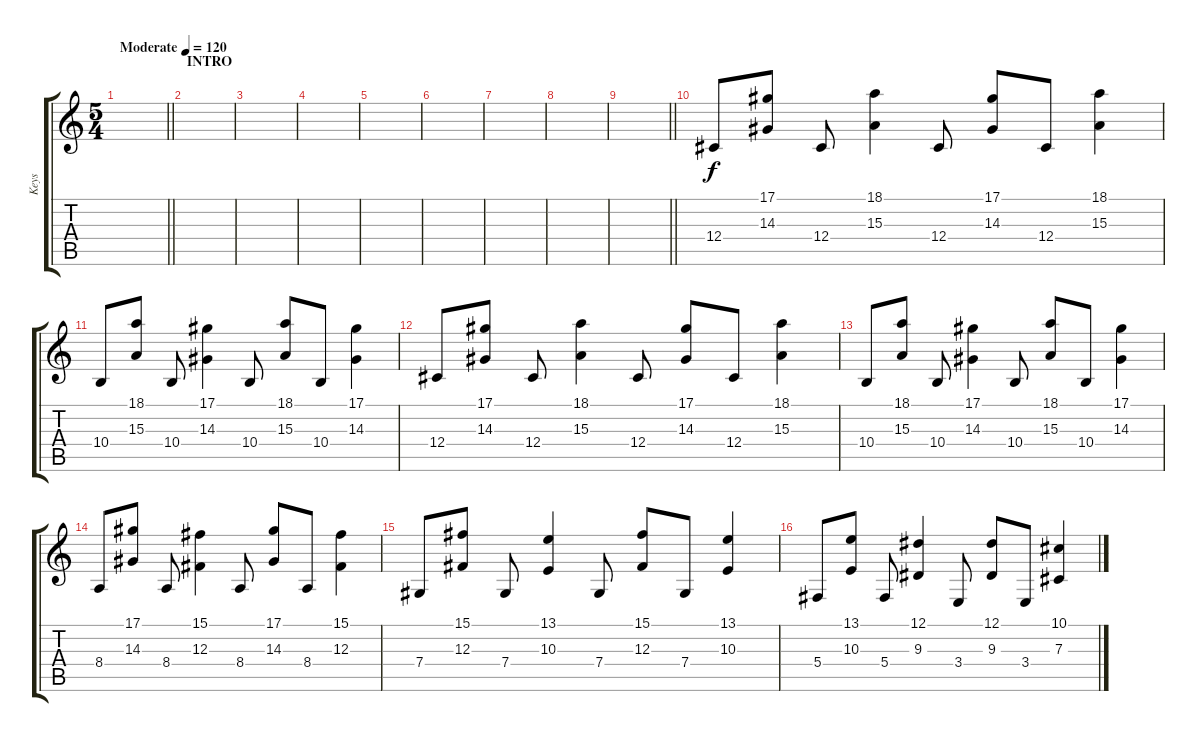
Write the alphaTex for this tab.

\track ("Keys" "Keys") {instrument lead2sawtooth}
\staff {score tabs}
\tuning (Eb4 Bb3 Gb3 Db3 Ab2 Eb2) {hide}
\ts (5 4)
\tempo (120 "Moderate")
\clef g2
\barLineRight lightlight
\ks c
|
\section ("" "INTRO")
|
|
|
|
|
|
|
\barLineRight lightlight
|
12.4.8 (17.1 14.3).8 12.4.8 (18.1 15.3).4 12.4.8 (17.1 14.3).8 12.4.8 (18.1 15.3).4 |
10.4.8 (18.1 15.3).8 10.4.8 (17.1 14.3).4 10.4.8 (18.1 15.3).8 10.4.8 (17.1 14.3).4 |
12.4.8 (17.1 14.3).8 12.4.8 (18.1 15.3).4 12.4.8 (17.1 14.3).8 12.4.8 (18.1 15.3).4 |
10.4.8 (18.1 15.3).8 10.4.8 (17.1 14.3).4 10.4.8 (18.1 15.3).8 10.4.8 (17.1 14.3).4 |
8.4.8 (17.1 14.3).8 8.4.8 (15.1 12.3).4 8.4.8 (17.1 14.3).8 8.4.8 (15.1 12.3).4 |
7.4.8 (15.1 12.3).8 7.4.8 (13.1 10.3).4 7.4.8 (15.1 12.3).8 7.4.8 (13.1 10.3).4 |
5.4.8 (13.1 10.3).8 5.4.8 (12.1 9.3).4 3.4.8 (12.1 9.3).8 3.4.8 (10.1 7.3).4
